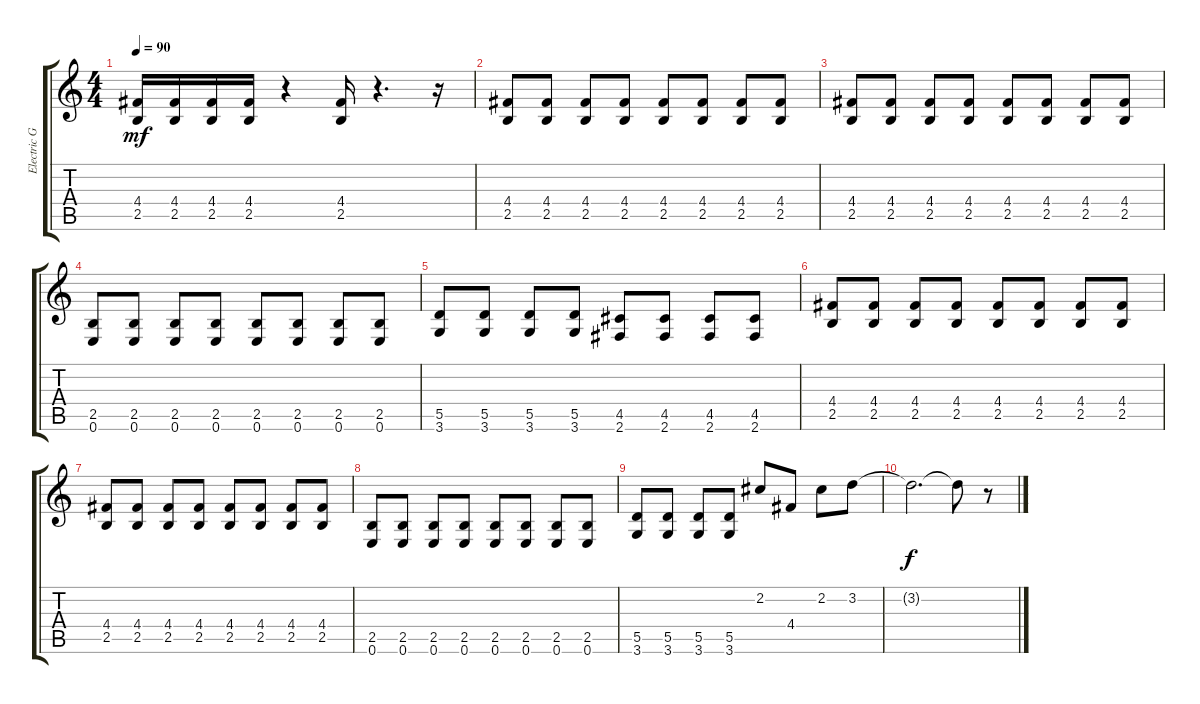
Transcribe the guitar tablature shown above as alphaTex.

\track ("Electric Guitar" "Electric G") {instrument distortionguitar}
\staff {score tabs}
\tuning (E4 B3 G3 D3 A2 E2) {hide}
\ts (4 4)
\tempo 90
\clef g2
\ks c
(4.4 2.5).16{dy mf} (4.4 2.5).16 (4.4 2.5).16 (4.4 2.5).16 r.4 (4.4 2.5).16 r.4{d} r.16 |
(4.4 2.5).8 (4.4 2.5).8 (4.4 2.5).8 (4.4 2.5).8 (4.4 2.5).8 (4.4 2.5).8 (4.4 2.5).8 (4.4 2.5).8 |
(4.4 2.5).8 (4.4 2.5).8 (4.4 2.5).8 (4.4 2.5).8 (4.4 2.5).8 (4.4 2.5).8 (4.4 2.5).8 (4.4 2.5).8 |
(2.5 0.6).8 (2.5 0.6).8 (2.5 0.6).8 (2.5 0.6).8 (2.5 0.6).8 (2.5 0.6).8 (2.5 0.6).8 (2.5 0.6).8 |
(5.5 3.6).8 (5.5 3.6).8 (5.5 3.6).8 (5.5 3.6).8 (4.5 2.6).8 (4.5 2.6).8 (4.5 2.6).8 (4.5 2.6).8 |
(4.4 2.5).8 (4.4 2.5).8 (4.4 2.5).8 (4.4 2.5).8 (4.4 2.5).8 (4.4 2.5).8 (4.4 2.5).8 (4.4 2.5).8 |
(4.4 2.5).8 (4.4 2.5).8 (4.4 2.5).8 (4.4 2.5).8 (4.4 2.5).8 (4.4 2.5).8 (4.4 2.5).8 (4.4 2.5).8 |
(2.5 0.6).8 (2.5 0.6).8 (2.5 0.6).8 (2.5 0.6).8 (2.5 0.6).8 (2.5 0.6).8 (2.5 0.6).8 (2.5 0.6).8 |
(5.5 3.6).8 (5.5 3.6).8 (5.5 3.6).8 (5.5 3.6).8 2.2.8 4.4.8 2.2.8 3.2.8 |
3.2{t}.2{d dy f} 3.2{t}.8 r.8
